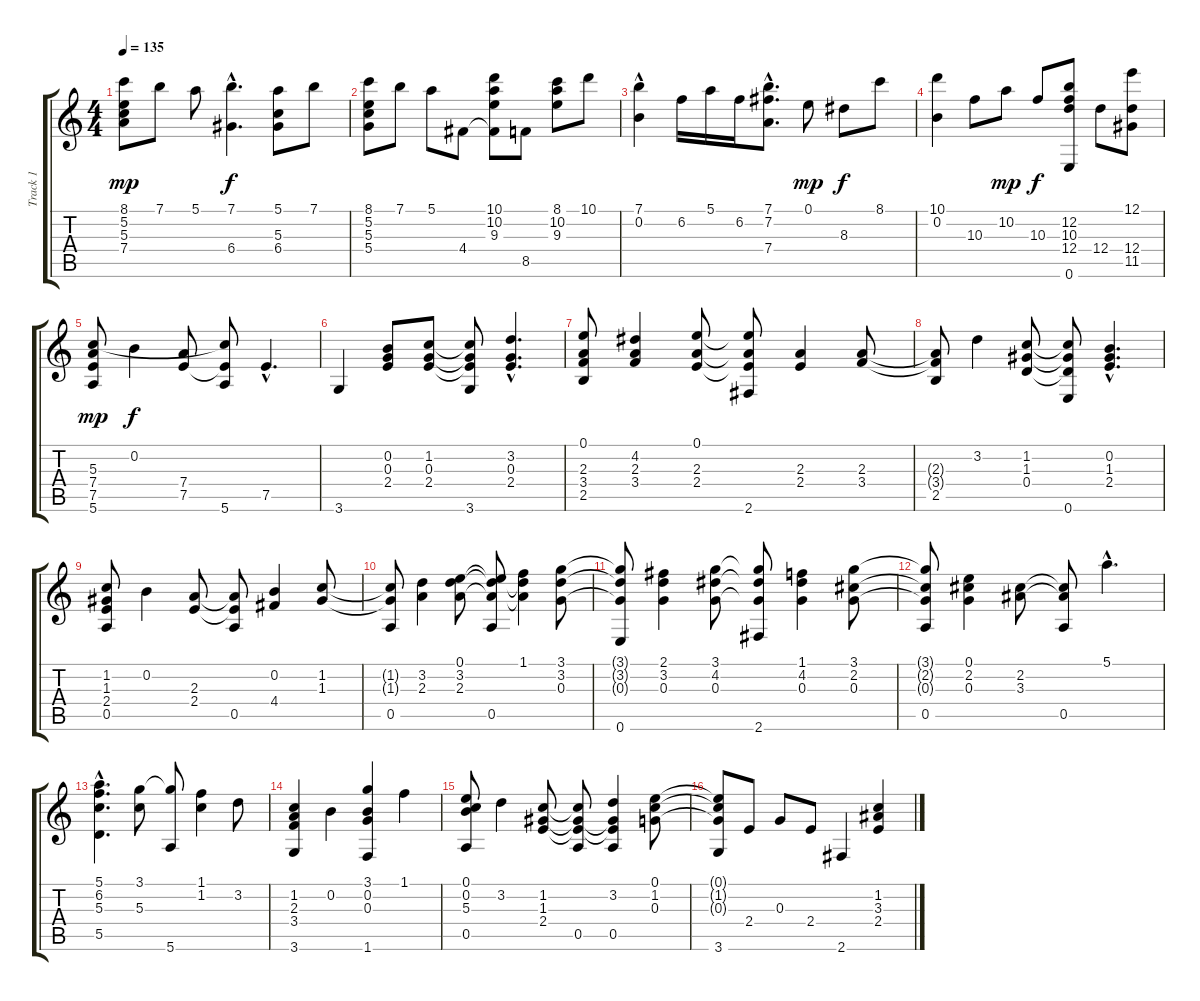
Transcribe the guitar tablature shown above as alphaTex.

\track ("Track 1" "Track 1") {instrument acousticguitarnylon}
\staff {score tabs}
\tuning (E4 B3 G3 D3 A2 E2) {hide}
\ts (4 4)
\tempo 135
\clef g2
\ks c
(8.1 5.2 5.3 7.4).8{dy mp instrument acousticguitarnylon} 7.1.8 5.1.8 (7.1{hac} 6.4{hac}).4{d dy f} (5.1 5.3 6.4).8 7.1.8 |
(8.1 5.2 5.3 5.4).8 7.1.8 5.1.8 4.4.8 (10.1 10.2 9.3 4.4{t}).8 8.5.8 (8.1 10.2 9.3).8 10.1.8 |
(7.1{hac} 0.2).4 6.2.16 5.1.16 6.2.16 (7.1{hac} 7.2{hac} 7.4{hac}).8{d} 0.1.8{dy mp} 8.3.8{dy f} 8.1.8 |
(10.1 0.2).4 10.3.8 10.2.8{dy mp} 10.3.8{dy f} (12.2 10.3 12.4 0.6).8 12.4.8 (12.1 12.4 11.5).8 |
(5.3 7.4 7.5 5.6).8{dy mp} 0.2.4{dy f} (7.4 7.5).8 (5.3{t} 7.5{t} 5.6).8 7.5{hac}.4{d} |
3.6.4 (0.2 0.3 2.4).8 (1.2 0.3 2.4).8 (1.2{t} 0.3{t} 2.4{t} 3.6).8 (3.2{hac} 0.3{hac} 2.4{hac}).4{d} |
(0.1 2.3 3.4 2.5).8 (4.2 2.3 3.4).4 (0.1 2.3 2.4).8 (0.1{t} 2.3{t} 2.4{t} 2.6).8 (2.3 2.4).4 (2.3 3.4).8 |
(2.3{t} 3.4{t} 2.5).8 3.2.4 (1.2 1.3 0.4).8 (1.2{t} 1.3{t} 0.4{t} 0.6).8 (0.2{hac} 1.3{hac} 2.4{hac}).4{d} |
(1.2 1.3 2.4 0.5).8 0.2.4 (2.3 2.4).8 (2.3{t} 2.4{t} 0.5).8 (0.2 4.4).4 (1.2 1.3).8 |
(1.2{t} 1.3{t} 0.5).8 (3.2 2.3).4 (0.1 3.2 2.3).8 (0.1{t} 3.2{t} 2.3{t} 0.5).8 (1.1 3.2{t} 2.3{t}).4 (3.1 3.2 0.3).8 |
(3.1{t} 3.2{t} 0.3{t} 0.6).8 (2.1 3.2 0.3).4 (3.1 4.2 0.3).8 (3.1{t} 4.2{t} 0.3{t} 2.6).8 (1.1 4.2 0.3).4 (3.1 2.2 0.3).8 |
(3.1{t} 2.2{t} 0.3{t} 0.5).8 (0.1 2.2 0.3).4 (2.2 3.3).8 (2.2{t} 3.3{t} 0.5).8 5.1{hac}.4{d} |
(5.1{hac} 6.2{hac} 5.3{hac} 5.5{hac}).4{d} (3.1 5.3).8 (3.1{t} 5.6).8 (1.1 1.2).4 3.2.8 |
(1.2 2.3 3.4 3.6).4 0.2.4 (3.1 0.2 0.3 1.6).4 1.1.4 |
(0.1 0.2 5.3 0.5).8 3.2.4 (1.2 1.3 2.4).8 (1.2{t} 1.3{t} 2.4{t} 0.5).8 (3.2 1.3{t} 2.4{t} 0.5).4 (0.1 1.2 0.3).8 |
(0.1{t} 1.2{t} 0.3{t} 3.6).8 2.4.8 0.3.8 2.4.8 2.6.4 (1.2 3.3 2.4).4
